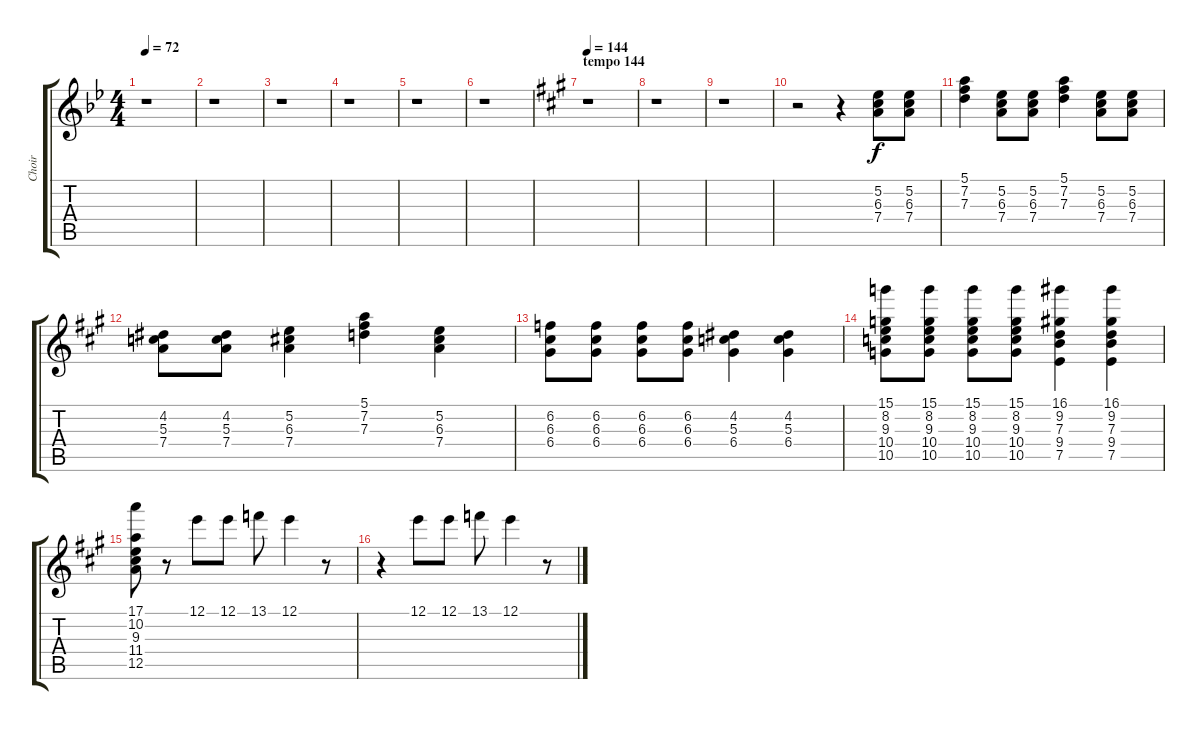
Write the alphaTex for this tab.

\track ("Choir" "Choir") {instrument flute}
\staff {score tabs}
\tuning (E5 B4 G4 D4 A3 E3) {hide}
\ts (4 4)
\tempo 72
\clef g2
\ks bb
r.1{dy f} |
r.1 |
r.1 |
r.1 |
r.1 |
r.1 |
\section ("" "tempo 144")
\tempo 144
\ks a
r.1 |
r.1 |
r.1 |
r.2 r.4 (5.2 6.3 7.4).8 (5.2 6.3 7.4).8 |
(5.1 7.2 7.3).4 (5.2 6.3 7.4).8 (5.2 6.3 7.4).8 (5.1 7.2 7.3).4 (5.2 6.3 7.4).8 (5.2 6.3 7.4).8 |
(4.2 5.3 7.4).8 (4.2 5.3 7.4).8 (5.2 6.3 7.4).4 (5.1 7.2 7.3).4 (5.2 6.3 7.4).4 |
(6.2 6.3 6.4).8 (6.2 6.3 6.4).8 (6.2 6.3 6.4).8 (6.2 6.3 6.4).8 (4.2 5.3 6.4).4 (4.2 5.3 6.4).4 |
(15.1 8.2 9.3 10.4 10.5).8 (15.1 8.2 9.3 10.4 10.5).8 (15.1 8.2 9.3 10.4 10.5).8 (15.1 8.2 9.3 10.4 10.5).8 (16.1 9.2 7.3 9.4 7.5).4 (16.1 9.2 7.3 9.4 7.5).4 |
(17.1 10.2 9.3 11.4 12.5).8 r.8 12.1.8 12.1.8 13.1.8 12.1.4 r.8 |
r.4 12.1.8 12.1.8 13.1.8 12.1.4 r.8
